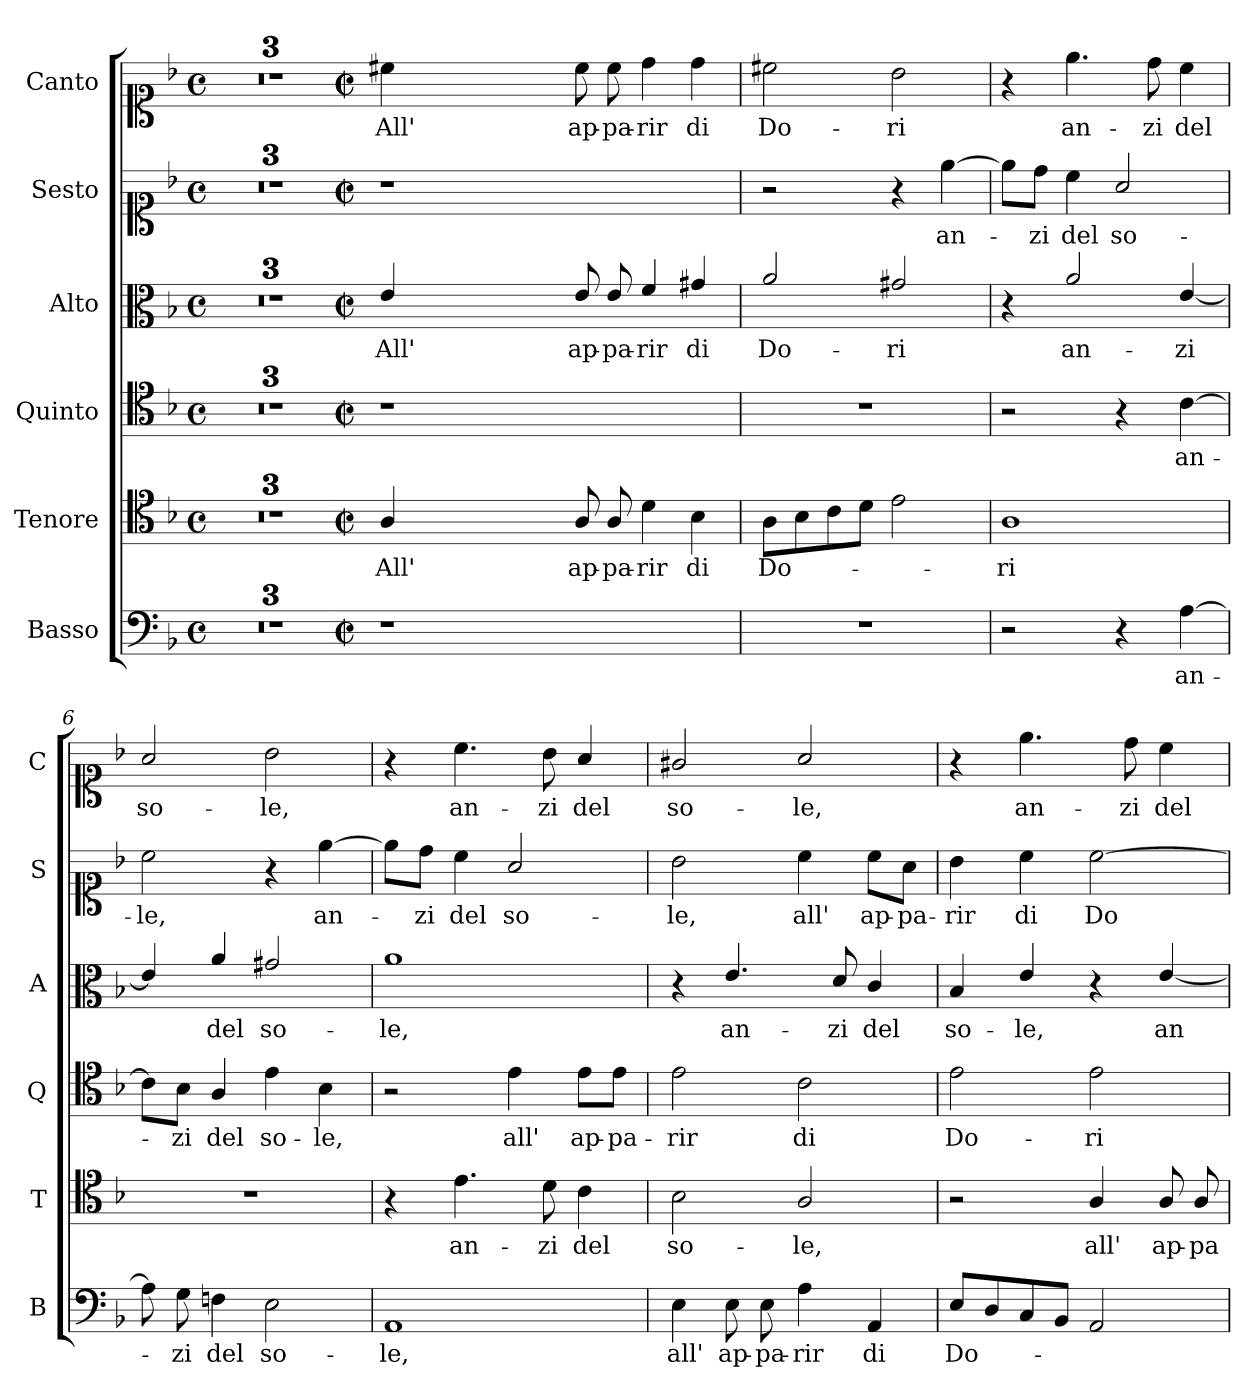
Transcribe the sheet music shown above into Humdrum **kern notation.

**kern	**text	**kern	**text	**kern	**text	**kern	**text	**kern	**text	**kern	**text
*part6	*part6	*part5	*part5	*part4	*part4	*part3	*part3	*part2	*part2	*part1	*part1
*staff6	*staff6	*staff5	*staff5	*staff4	*staff4	*staff3	*staff3	*staff2	*staff2	*staff1	*staff1
*I"Basso	*	*I"Tenore	*	*I"Quinto	*	*I"Alto	*	*I"Sesto	*	*I"Canto	*
*I'B	*	*I'T	*	*I'Q	*	*I'A	*	*I'S	*	*I'C	*
*clefF4	*	*clefC4	*	*clefC4	*	*clefC3	*	*clefC1	*	*clefC1	*
*k[b-]	*	*k[b-]	*	*k[b-]	*	*k[b-]	*	*k[b-]	*	*k[b-]	*
*F:	*	*F:	*	*F:	*	*F:	*	*F:	*	*F:	*
*M4/4	*	*M4/4	*	*M4/4	*	*M4/4	*	*M4/4	*	*M4/4	*
*met(c)	*	*met(c)	*	*met(c)	*	*met(c)	*	*met(c)	*	*met(c)	*
=1	=1	=1	=1	=1	=1	=1	=1	=1	=1	=1	=1
1ryy	.	1ryy	.	1ryy	.	1ryy	.	1ryy	.	1ryy	.
=2	=2	=2	=2	=2	=2	=2	=2	=2	=2	=2	=2
*k[f#]	*	*k[f#]	*	*k[f#]	*	*k[f#]	*	*k[f#]	*	*k[f#]	*
*G:	*	*G:	*	*G:	*	*G:	*	*G:	*	*G:	*
1ryy	.	1ryy	.	1ryy	.	1ryy	.	1ryy	.	1ryy	.
=3	=3	=3	=3	=3	=3	=3	=3	=3	=3	=3	=3
*	*	*clefGv2	*	*clefGv2	*	*clefG2	*	*clefG2	*	*clefG2	*
1ryy	.	1ryy	.	1ryy	.	1ryy	.	1ryy	.	1ryy	.
=3X1-	=3X1-	=3X1-	=3X1-	=3X1-	=3X1-	=3X1-	=3X1-	=3X1-	=3X1-	=3X1-	=3X1-
*M2/2	*	*M2/2	*	*M2/2	*	*M2/2	*	*M2/2	*	*M2/2	*
*met(c|)	*	*met(c|)	*	*met(c|)	*	*met(c|)	*	*met(c|)	*	*met(c|)	*
!	!	!	!LO:LY:b	!	!	!	!LO:LY:b	!	!	!	!LO:LY:b
1r	.	4A/	All'	1r	.	4e/	All'	1r	.	4cc#X\	All'
.	.	1ryy	.	.	.	1ryy	.	.	.	1ryy	.
1ryy	.	.	.	1ryy	.	.	.	1ryy	.	.	.
!	!	!	!LO:LY:b	!	!	!	!LO:LY:b	!	!	!	!LO:LY:b
.	.	8A/	ap-	.	.	8e/	ap-	.	.	8cc#\	ap-
!	!	!	!LO:LY:b	!	!	!	!LO:LY:b	!	!	!	!LO:LY:b
.	.	8A/	-pa-	.	.	8e/	-pa-	.	.	8cc#\	-pa-
!	!	!	!LO:LY:b	!	!	!	!LO:LY:b	!	!	!	!LO:LY:b
.	.	4d\	-rir	.	.	4f#/	-rir	.	.	4dd\	-rir
!	!	!	!LO:LY:b	!	!	!	!LO:LY:b	!	!	!	!LO:LY:b
.	.	4B\	di	.	.	4g#X/	di	.	.	4dd\	di
=4	=4	=4	=4	=4	=4	=4	=4	=4	=4	=4	=4
!	!	!	!LO:LY:b	!	!	!	!LO:LY:b	!	!	!	!LO:LY:b
1r	.	8A\L	Do-	1r	.	2a/	Do-	2r	.	2cc#X\	Do-
.	.	8B\	.	.	.	.	.	.	.	.	.
.	.	8c\	.	.	.	.	.	.	.	.	.
.	.	8d\J	.	.	.	.	.	.	.	.	.
!	!	!	!	!	!	!	!LO:LY:b	!	!	!	!LO:LY:b
.	.	2e\	.	.	.	2g#X/	-ri	4r	.	2b\	-ri
!	!	!	!	!	!	!	!	!	!LO:LY:b	!	!
.	.	.	.	.	.	.	.	[4ee\	an-	.	.
=5	=5	=5	=5	=5	=5	=5	=5	=5	=5	=5	=5
!	!	!	!LO:LY:b	!	!	!	!	!	!	!	!
2r	.	1A	-ri	2r	.	4r	.	8ee\L]	.	4r	.
!	!	!	!	!	!	!	!	!	!LO:LY:b	!	!
.	.	.	.	.	.	.	.	8dd\J	-zi	.	.
!	!	!	!	!	!	!	!LO:LY:b	!	!LO:LY:b	!	!LO:LY:b
.	.	.	.	.	.	2a/	an-	4cc\	del	4.ee\	an-
!	!	!	!	!	!	!	!	!	!LO:LY:b	!	!
4r	.	.	.	4r	.	.	.	2a/	so-	.	.
!	!	!	!	!	!	!	!	!	!	!	!LO:LY:b
.	.	.	.	.	.	.	.	.	.	8dd\	-zi
!	!LO:LY:b	!	!	!	!LO:LY:b	!	!LO:LY:b	!	!	!	!LO:LY:b
[4A\	an-	.	.	[4c\	an-	[4e/	-zi	.	.	4cc\	del
=6	=6	=6	=6	=6	=6	=6	=6	=6	=6	=6	=6
!	!	!	!	!	!	!	!	!	!LO:LY:b	!	!LO:LY:b
8A\]	.	1r	.	8c\L]	.	4e/]	.	2cc\	-le,	2a/	so-
!	!LO:LY:b	!	!	!	!LO:LY:b	!	!	!	!	!	!
8G\	-zi	.	.	8B\J	-zi	.	.	.	.	.	.
!	!LO:LY:b	!	!	!	!LO:LY:b	!	!LO:LY:b	!	!	!	!
4Fn\	del	.	.	4A/	del	4a/	del	.	.	.	.
!	!LO:LY:b	!	!	!	!LO:LY:b	!	!LO:LY:b	!	!	!	!LO:LY:b
2E\	so-	.	.	4e\	so-	2g#X/	so-	4r	.	2b\	-le,
!	!	!	!	!	!LO:LY:b	!	!	!	!LO:LY:b	!	!
.	.	.	.	4B\	-le,	.	.	[4ee\	an-	.	.
!!LO:PB:g=z
=7	=7	=7	=7	=7	=7	=7	=7	=7	=7	=7	=7
!	!LO:LY:b	!	!	!	!	!	!LO:LY:b	!	!	!	!
1AA	-le,	4r	.	2r	.	1a	-le,	8ee\L]	.	4r	.
!	!	!	!	!	!	!	!	!	!LO:LY:b	!	!
.	.	.	.	.	.	.	.	8dd\J	-zi	.	.
!	!	!	!LO:LY:b	!	!	!	!	!	!LO:LY:b	!	!LO:LY:b
.	.	4.e\	an-	.	.	.	.	4cc\	del	4.cc\	an-
!	!	!	!	!	!LO:LY:b	!	!	!	!LO:LY:b	!	!
.	.	.	.	4e\	all'	.	.	2a/	so-	.	.
!	!	!	!LO:LY:b	!	!	!	!	!	!	!	!LO:LY:b
.	.	8d\	-zi	.	.	.	.	.	.	8b\	-zi
!	!	!	!LO:LY:b	!	!LO:LY:b	!	!	!	!	!	!LO:LY:b
.	.	4c\	del	8e\L	ap-	.	.	.	.	4a/	del
!	!	!	!	!	!LO:LY:b	!	!	!	!	!	!
.	.	.	.	8e\J	-pa-	.	.	.	.	.	.
=8	=8	=8	=8	=8	=8	=8	=8	=8	=8	=8	=8
!	!LO:LY:b	!	!LO:LY:b	!	!LO:LY:b	!	!	!	!LO:LY:b	!	!LO:LY:b
4E\	all'	2B\	so-	2e\	-rir	4r	.	2b\	-le,	2g#X/	so-
!	!LO:LY:b	!	!	!	!	!	!LO:LY:b	!	!	!	!
8E\	ap-	.	.	.	.	4.e/	an-	.	.	.	.
!	!LO:LY:b	!	!	!	!	!	!	!	!	!	!
8E\	-pa-	.	.	.	.	.	.	.	.	.	.
!	!LO:LY:b	!	!LO:LY:b	!	!LO:LY:b	!	!	!	!LO:LY:b	!	!LO:LY:b
4A\	-rir	2A/	-le,	2c\	di	.	.	4cc\	all'	2a/	-le,
!	!	!	!	!	!	!	!LO:LY:b	!	!	!	!
.	.	.	.	.	.	8d/	-zi	.	.	.	.
!	!LO:LY:b	!	!	!	!	!	!LO:LY:b	!	!LO:LY:b	!	!
4AA/	di	.	.	.	.	4c/	del	8cc\L	ap-	.	.
!	!	!	!	!	!	!	!	!	!LO:LY:b	!	!
.	.	.	.	.	.	.	.	8a\J	-pa-	.	.
=9	=9	=9	=9	=9	=9	=9	=9	=9	=9	=9	=9
!	!LO:LY:b	!	!	!	!LO:LY:b	!	!LO:LY:b	!	!LO:LY:b	!	!
8E/L	Do-	2r	.	2e\	Do-	4B/	so-	4b\	-rir	4r	.
8D/	.	.	.	.	.	.	.	.	.	.	.
!	!	!	!	!	!	!	!LO:LY:b	!	!LO:LY:b	!	!LO:LY:b
8C/	.	.	.	.	.	4e/	-le,	4cc\	di	4.ee\	an-
8BB/J	.	.	.	.	.	.	.	.	.	.	.
!	!	!	!LO:LY:b	!	!LO:LY:b	!	!	!	!LO:LY:b	!	!
2AA/	.	4A/	all'	2e\	-ri	4r	.	[2cc\	Do-	.	.
!	!	!	!	!	!	!	!	!	!	!	!LO:LY:b
.	.	.	.	.	.	.	.	.	.	8dd\	-zi
!	!	!	!LO:LY:b	!	!	!	!LO:LY:b	!	!	!	!LO:LY:b
.	.	8A/	ap-	.	.	[4e/	an-	.	.	4cc\	del
!	!	!	!LO:LY:b	!	!	!	!	!	!	!	!
.	.	8A/	-pa-	.	.	.	.	.	.	.	.
=	=	=	=	=	=	=	=	=	=	=	=
*-	*-	*-	*-	*-	*-	*-	*-	*-	*-	*-	*-
